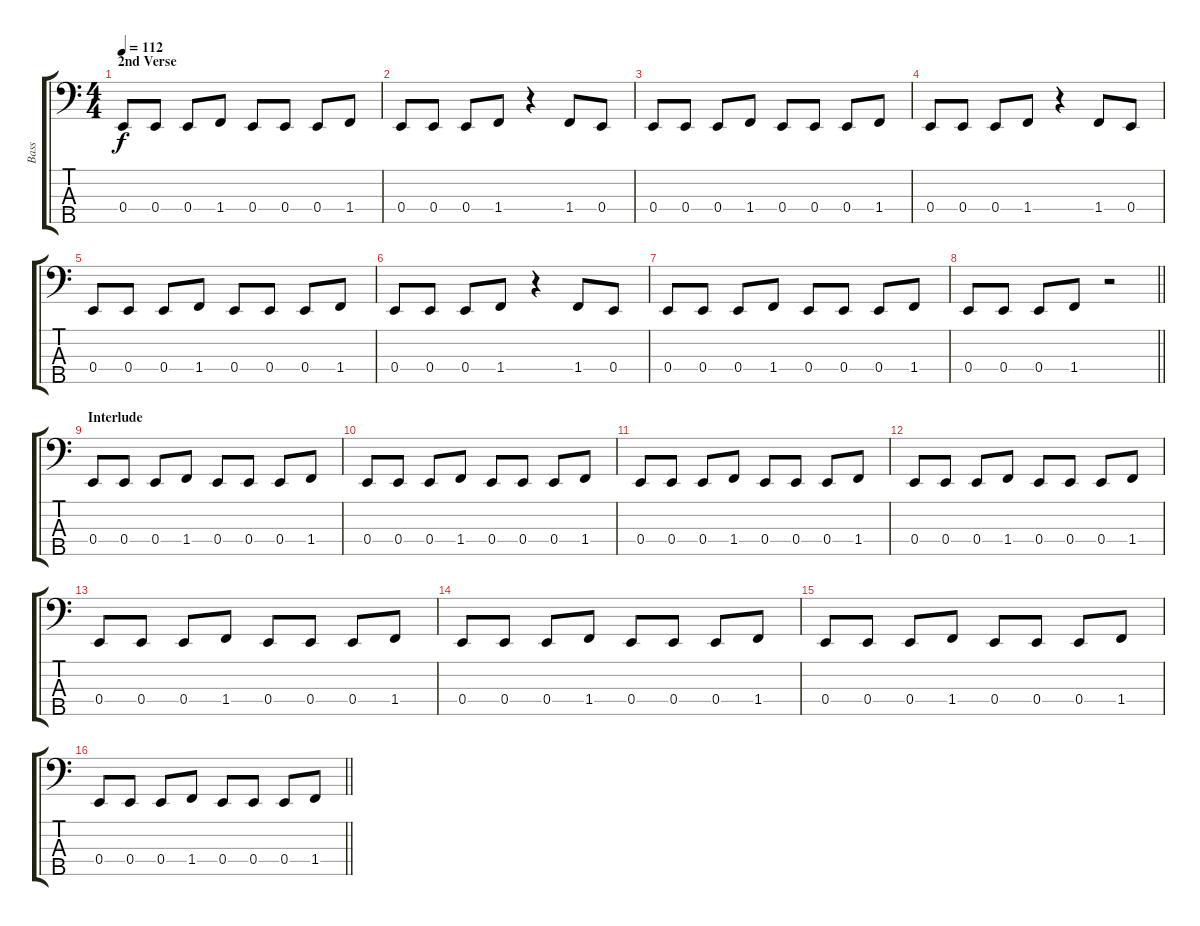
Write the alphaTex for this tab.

\track ("Bass" "Bass") {instrument electricbassfinger}
\staff {score tabs}
\tuning (G2 D2 A1 E1 B0) {hide}
\ts (4 4)
\section ("" "2nd Verse")
\tempo 112
\clef f4
\ks c
0.4.8{dy f} 0.4.8 0.4.8 1.4.8 0.4.8 0.4.8 0.4.8 1.4.8 |
0.4.8 0.4.8 0.4.8 1.4.8 r.4 1.4.8 0.4.8 |
0.4.8 0.4.8 0.4.8 1.4.8 0.4.8 0.4.8 0.4.8 1.4.8 |
0.4.8 0.4.8 0.4.8 1.4.8 r.4 1.4.8 0.4.8 |
0.4.8 0.4.8 0.4.8 1.4.8 0.4.8 0.4.8 0.4.8 1.4.8 |
0.4.8 0.4.8 0.4.8 1.4.8 r.4 1.4.8 0.4.8 |
0.4.8 0.4.8 0.4.8 1.4.8 0.4.8 0.4.8 0.4.8 1.4.8 |
\barLineRight lightlight
0.4.8 0.4.8 0.4.8 1.4.8 r.2 |
\section ("" "Interlude")
0.4.8 0.4.8 0.4.8 1.4.8 0.4.8 0.4.8 0.4.8 1.4.8 |
0.4.8 0.4.8 0.4.8 1.4.8 0.4.8 0.4.8 0.4.8 1.4.8 |
0.4.8 0.4.8 0.4.8 1.4.8 0.4.8 0.4.8 0.4.8 1.4.8 |
0.4.8 0.4.8 0.4.8 1.4.8 0.4.8 0.4.8 0.4.8 1.4.8 |
0.4.8 0.4.8 0.4.8 1.4.8 0.4.8 0.4.8 0.4.8 1.4.8 |
0.4.8 0.4.8 0.4.8 1.4.8 0.4.8 0.4.8 0.4.8 1.4.8 |
0.4.8 0.4.8 0.4.8 1.4.8 0.4.8 0.4.8 0.4.8 1.4.8 |
\barLineRight lightlight
0.4.8 0.4.8 0.4.8 1.4.8 0.4.8 0.4.8 0.4.8 1.4.8
